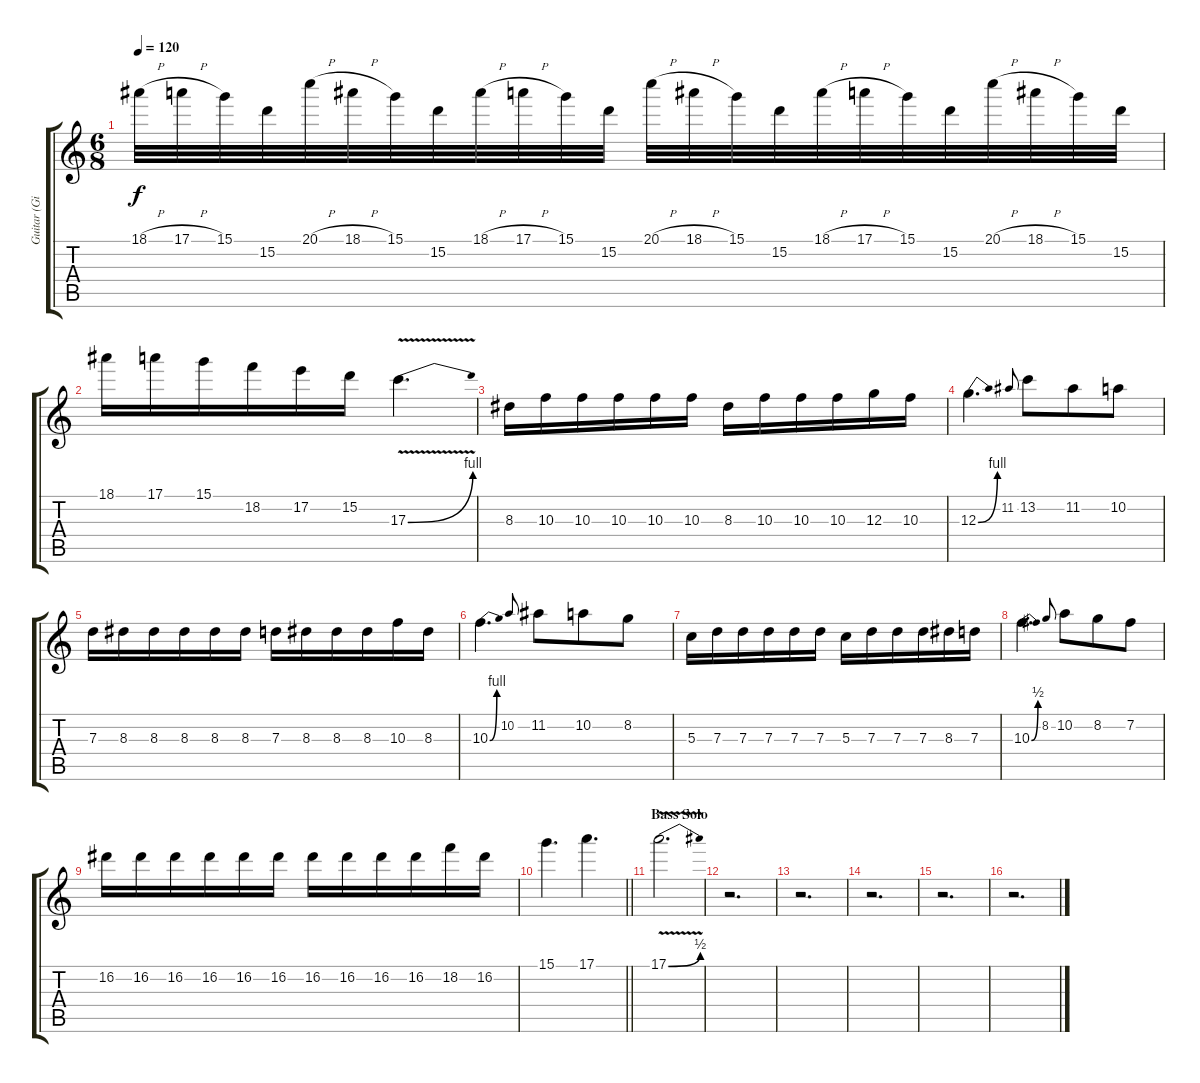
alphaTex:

\track ("Guitar (Gilbert)" "Guitar (Gi") {instrument distortionguitar}
\staff {score tabs}
\tuning (E4 B3 G3 D3 A2 E2) {hide}
\ts (6 8)
\tempo 120
\clef g2
\ks c
18.1{h}.32{dy f} 17.1{h}.32 15.1.32 15.2.32 20.1{h}.32 18.1{h}.32 15.1.32 15.2.32 18.1{h}.32 17.1{h}.32 15.1.32 15.2.32 20.1{h}.32 18.1{h}.32 15.1.32 15.2.32 18.1{h}.32 17.1{h}.32 15.1.32 15.2.32 20.1{h}.32 18.1{h}.32 15.1.32 15.2.32 |
18.1.16 17.1.16 15.1.16 18.2.16 17.2.16 15.2.16 17.3{be (bend 0 0 60 4) v}.4{d} |
8.3.16 10.3.16 10.3.16 10.3.16 10.3.16 10.3.16 8.3.16 10.3.16 10.3.16 10.3.16 12.3.16 10.3.16 |
12.3{be (bend 0 0 60 4)}.4{d} 11.2.8{gr onbeat} 13.2.8 11.2.8 10.2.8 |
7.3.16 8.3.16 8.3.16 8.3.16 8.3.16 8.3.16 7.3.16 8.3.16 8.3.16 8.3.16 10.3.16 8.3.16 |
10.3{be (bend 0 0 60 4)}.4{d} 10.2.8{gr onbeat} 11.2.8 10.2.8 8.2.8 |
5.3.16 7.3.16 7.3.16 7.3.16 7.3.16 7.3.16 5.3.16 7.3.16 7.3.16 7.3.16 8.3.16 7.3.16 |
10.3{be (bend 0 0 60 2)}.4{d} 8.2.8{gr onbeat} 10.2.8 8.2.8 7.2.8 |
16.2.16 16.2.16 16.2.16 16.2.16 16.2.16 16.2.16 16.2.16 16.2.16 16.2.16 16.2.16 18.2.16 16.2.16 |
\barLineRight lightlight
15.1.4{d} 17.1.4{d} |
\section ("" "Bass Solo")
17.1{be (bend 0 0 60 2) v}.2{d} |
r.2{d} |
r.2{d} |
r.2{d} |
r.2{d} |
r.2{d}
